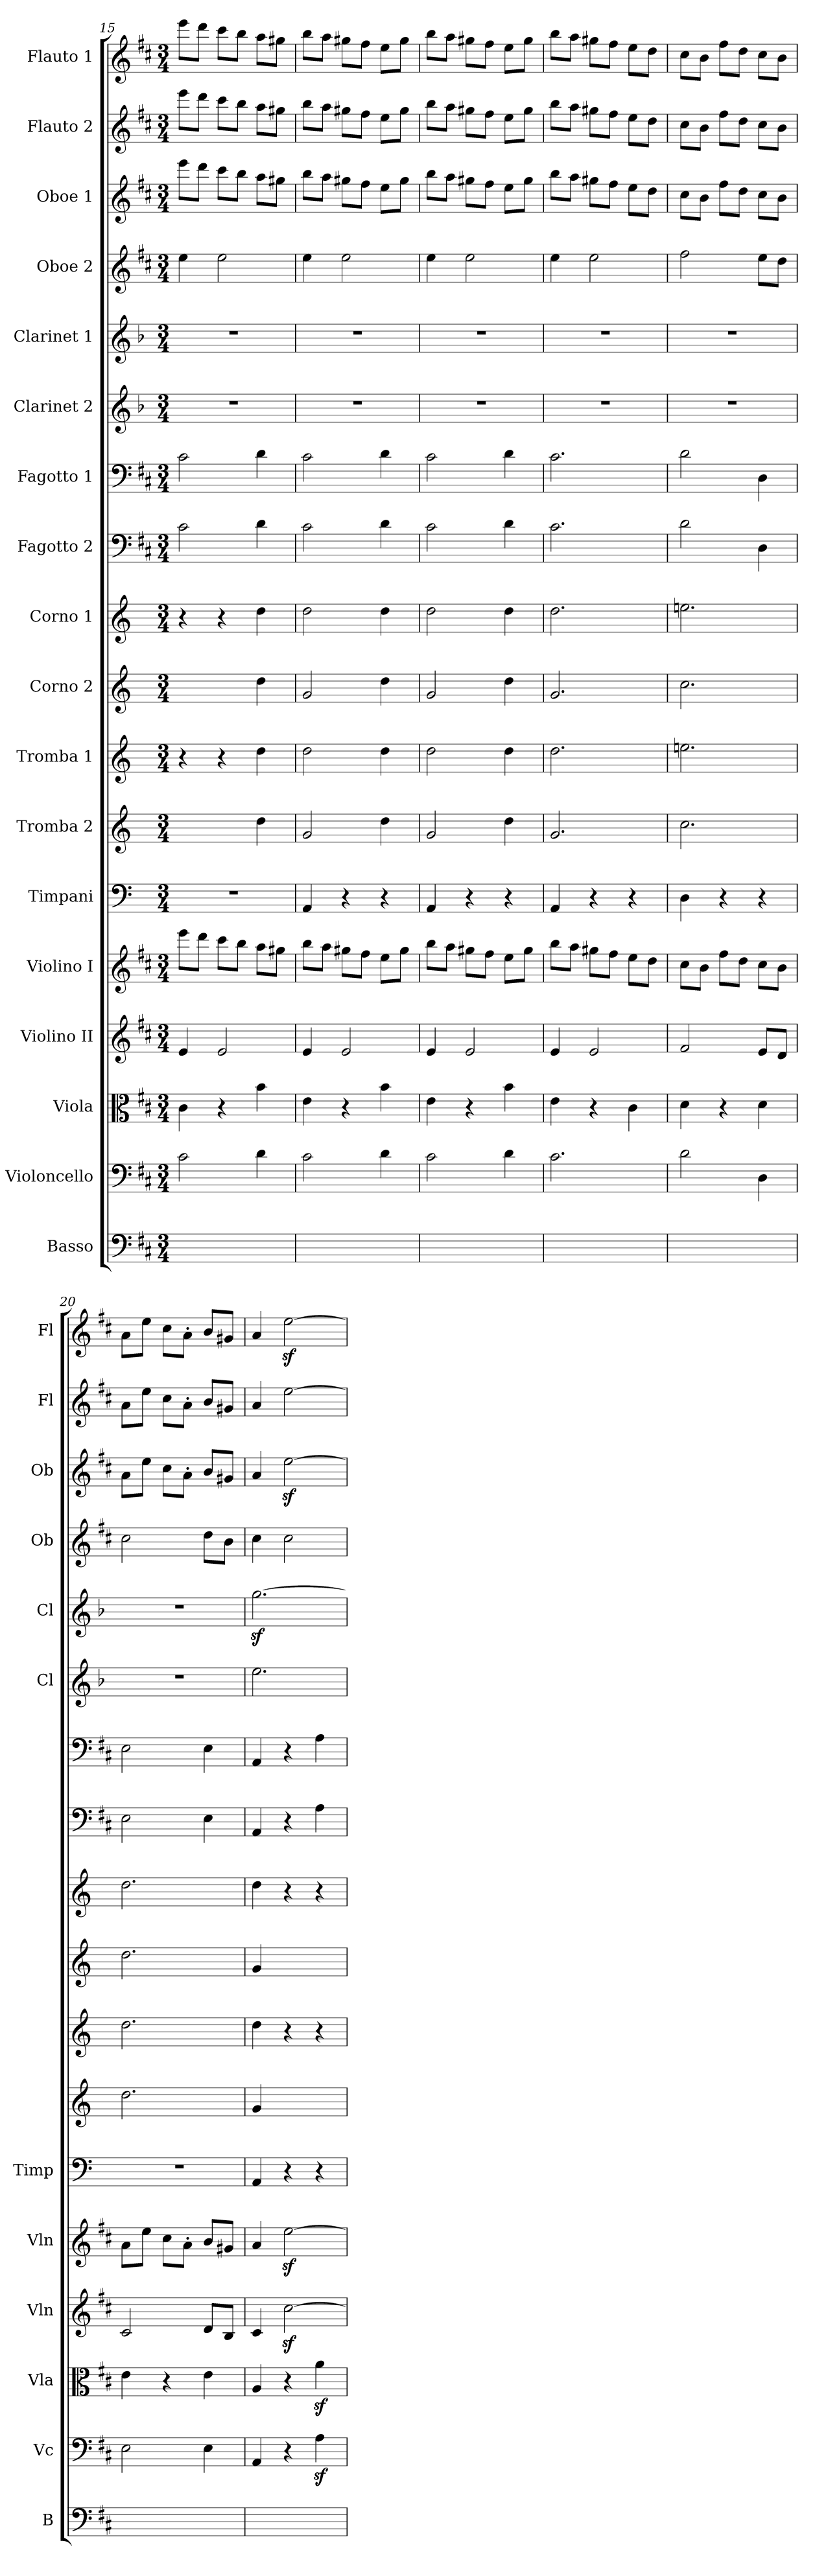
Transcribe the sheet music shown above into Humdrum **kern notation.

**kern	**kern	**kern	**kern	**kern	**kern	**kern	**kern	**kern	**kern	**kern	**kern	**kern	**kern	**kern	**kern	**kern	**kern
*part18	*part17	*part16	*part15	*part14	*part13	*part12	*part11	*part10	*part9	*part8	*part7	*part6	*part5	*part4	*part3	*part2	*part1
*staff18	*staff17	*staff16	*staff15	*staff14	*staff13	*staff12	*staff11	*staff10	*staff9	*staff8	*staff7	*staff6	*staff5	*staff4	*staff3	*staff2	*staff1
*I"Basso	*I"Violoncello	*I"Viola	*I"Violino II	*I"Violino I	*I"Timpani	*I"Tromba 2	*I"Tromba 1	*I"Corno 2	*I"Corno 1	*I"Fagotto 2	*I"Fagotto 1	*I"Clarinet 2	*I"Clarinet 1	*I"Oboe 2	*I"Oboe 1	*I"Flauto 2	*I"Flauto 1
*I'B	*I'Vc	*I'Vla	*I'Vln	*I'Vln	*I'Timp	*	*	*	*	*	*	*I'Cl	*I'Cl	*I'Ob	*I'Ob	*I'Fl	*I'Fl
*clefF4	*clefF4	*clefC3	*clefG2	*clefG2	*clefF4	*clefG2	*clefG2	*clefG2	*clefG2	*clefF4	*clefF4	*clefG2	*clefG2	*clefG2	*clefG2	*clefG2	*clefG2
*ITrd7c12	*	*	*	*	*	*ITrd-1c-2	*ITrd-1c-2	*ITrd6c10	*ITrd6c10	*	*	*ITrd2c3	*ITrd2c3	*	*	*	*
*k[f#c#]	*k[f#c#]	*k[f#c#]	*k[f#c#]	*k[f#c#]	*	*	*	*	*	*k[f#c#]	*k[f#c#]	*k[f#c#]	*k[f#c#]	*k[f#c#]	*k[f#c#]	*k[f#c#]	*k[f#c#]
*M3/4	*M3/4	*M3/4	*M3/4	*M3/4	*M3/4	*M3/4	*M3/4	*M3/4	*M3/4	*M3/4	*M3/4	*M3/4	*M3/4	*M3/4	*M3/4	*M3/4	*M3/4
=15	=15	=15	=15	=15	=15	=15	=15	=15	=15	=15	=15	=15	=15	=15	=15	=15	=15
2.ryy	2c#	4c#	4e	8eee\L	2.r	4ryy	4r	4ryy	4r	2c#	2c#	2.r	2.r	4ee	8eee\L	8eee\L	8eee\L
.	.	.	.	8ddd\J	.	.	.	.	.	.	.	.	.	.	8ddd\J	8ddd\J	8ddd\J
.	.	4r	2e	8ccc#\L	.	4ryy	4r	4ryy	4r	.	.	.	.	2ee	8ccc#\L	8ccc#\L	8ccc#\L
.	.	.	.	8bb\J	.	.	.	.	.	.	.	.	.	.	8bb\J	8bb\J	8bb\J
.	4d	4b	.	8aa\L	.	4ee	4ee	4e	4e	4d	4d	.	.	.	8aa\L	8aa\L	8aa\L
.	.	.	.	8gg#X\J	.	.	.	.	.	.	.	.	.	.	8gg#X\J	8gg#X\J	8gg#X\J
=16	=16	=16	=16	=16	=16	=16	=16	=16	=16	=16	=16	=16	=16	=16	=16	=16	=16
2.ryy	2c#	4e	4e	8bb\L	4AA	2a	2ee	2A	2e	2c#	2c#	2.r	2.r	4ee	8bb\L	8bb\L	8bb\L
.	.	.	.	8aa\J	.	.	.	.	.	.	.	.	.	.	8aa\J	8aa\J	8aa\J
.	.	4r	2e	8gg#X\L	4r	.	.	.	.	.	.	.	.	2ee	8gg#X\L	8gg#X\L	8gg#X\L
.	.	.	.	8ff#\J	.	.	.	.	.	.	.	.	.	.	8ff#\J	8ff#\J	8ff#\J
.	4d	4b	.	8ee\L	4r	4ee	4ee	4e	4e	4d	4d	.	.	.	8ee\L	8ee\L	8ee\L
.	.	.	.	8gg#\J	.	.	.	.	.	.	.	.	.	.	8gg#\J	8gg#\J	8gg#\J
=17	=17	=17	=17	=17	=17	=17	=17	=17	=17	=17	=17	=17	=17	=17	=17	=17	=17
2.ryy	2c#	4e	4e	8bb\L	4AA	2a	2ee	2A	2e	2c#	2c#	2.r	2.r	4ee	8bb\L	8bb\L	8bb\L
.	.	.	.	8aa\J	.	.	.	.	.	.	.	.	.	.	8aa\J	8aa\J	8aa\J
.	.	4r	2e	8gg#X\L	4r	.	.	.	.	.	.	.	.	2ee	8gg#X\L	8gg#X\L	8gg#X\L
.	.	.	.	8ff#\J	.	.	.	.	.	.	.	.	.	.	8ff#\J	8ff#\J	8ff#\J
.	4d	4b	.	8ee\L	4r	4ee	4ee	4e	4e	4d	4d	.	.	.	8ee\L	8ee\L	8ee\L
.	.	.	.	8gg#\J	.	.	.	.	.	.	.	.	.	.	8gg#\J	8gg#\J	8gg#\J
=18	=18	=18	=18	=18	=18	=18	=18	=18	=18	=18	=18	=18	=18	=18	=18	=18	=18
2.ryy	2.c#	4e	4e	8bb\L	4AA	2.a	2.ee	2.A	2.e	2.c#	2.c#	2.r	2.r	4ee	8bb\L	8bb\L	8bb\L
.	.	.	.	8aa\J	.	.	.	.	.	.	.	.	.	.	8aa\J	8aa\J	8aa\J
.	.	4r	2e	8gg#X\L	4r	.	.	.	.	.	.	.	.	2ee	8gg#X\L	8gg#X\L	8gg#X\L
.	.	.	.	8ff#\J	.	.	.	.	.	.	.	.	.	.	8ff#\J	8ff#\J	8ff#\J
.	.	4c#	.	8ee\L	4r	.	.	.	.	.	.	.	.	.	8ee\L	8ee\L	8ee\L
.	.	.	.	8dd\J	.	.	.	.	.	.	.	.	.	.	8dd\J	8dd\J	8dd\J
=19	=19	=19	=19	=19	=19	=19	=19	=19	=19	=19	=19	=19	=19	=19	=19	=19	=19
2.ryy	2d	4d	2f#	8cc#\L	4D	2.dd	2.ff#X	2.d	2.f#X	2d	2d	2.r	2.r	2ff#	8cc#\L	8cc#\L	8cc#\L
.	.	.	.	8b\J	.	.	.	.	.	.	.	.	.	.	8b\J	8b\J	8b\J
.	.	4r	.	8ff#\L	4r	.	.	.	.	.	.	.	.	.	8ff#\L	8ff#\L	8ff#\L
.	.	.	.	8dd\J	.	.	.	.	.	.	.	.	.	.	8dd\J	8dd\J	8dd\J
.	4D	4d	8e/L	8cc#\L	4r	.	.	.	.	4D	4D	.	.	8ee\L	8cc#\L	8cc#\L	8cc#\L
.	.	.	8d/J	8b\J	.	.	.	.	.	.	.	.	.	8dd\J	8b\J	8b\J	8b\J
=20	=20	=20	=20	=20	=20	=20	=20	=20	=20	=20	=20	=20	=20	=20	=20	=20	=20
2.ryy	2E	4e	2c#	8a\L	2.r	2.ee	2.ee	2.e	2.e	2E	2E	2.r	2.r	2cc#	8a\L	8a\L	8a\L
.	.	.	.	8ee\J	.	.	.	.	.	.	.	.	.	.	8ee\J	8ee\J	8ee\J
.	.	4r	.	8cc#\L	.	.	.	.	.	.	.	.	.	.	8cc#\L	8cc#\L	8cc#\L
.	.	.	.	8a'\J	.	.	.	.	.	.	.	.	.	.	8a'\J	8a'\J	8a'\J
.	4E	4e	8d/L	8b/L	.	.	.	.	.	4E	4E	.	.	8dd\L	8b/L	8b/L	8b/L
.	.	.	8B/J	8g#X/J	.	.	.	.	.	.	.	.	.	8b\J	8g#X/J	8g#X/J	8g#X/J
=21	=21	=21	=21	=21	=21	=21	=21	=21	=21	=21	=21	=21	=21	=21	=21	=21	=21
2.ryy	4AA	4A	4c#	4a	4AA	4a	4ee	4A	4e	4AA	4AA	2.cc#	[2.eez	4cc#	4a	4a	4a
.	4r	4r	[2cc#z	[2eez	4r	4ryy	4r	4ryy	4r	4r	4r	.	.	2cc#	[2eez	[2ee	[2eez
.	4Az	4az	.	.	4r	4ryy	4r	4ryy	4r	4A	4A	.	.	.	.	.	.
=	=	=	=	=	=	=	=	=	=	=	=	=	=	=	=	=	=
*-	*-	*-	*-	*-	*-	*-	*-	*-	*-	*-	*-	*-	*-	*-	*-	*-	*-
